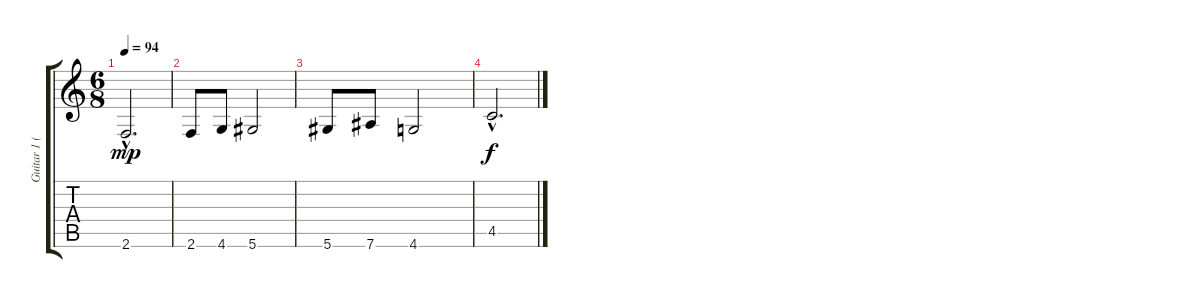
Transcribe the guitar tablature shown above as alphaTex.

\track ("Guitar 1 (Jade)" "Guitar 1 (") {instrument distortionguitar}
\staff {score tabs}
\tuning (Eb4 Bb3 Gb3 Db3 Ab2 Eb2) {hide}
\ts (6 8)
\tempo 94
\clef g2
\ks c
2.6{hac}.2{d dy mp} |
2.6.8 4.6.8 5.6.2 |
5.6.8 7.6.8 4.6.2 |
4.5{hac}.2{d dy f instrument electricguitarclean}
